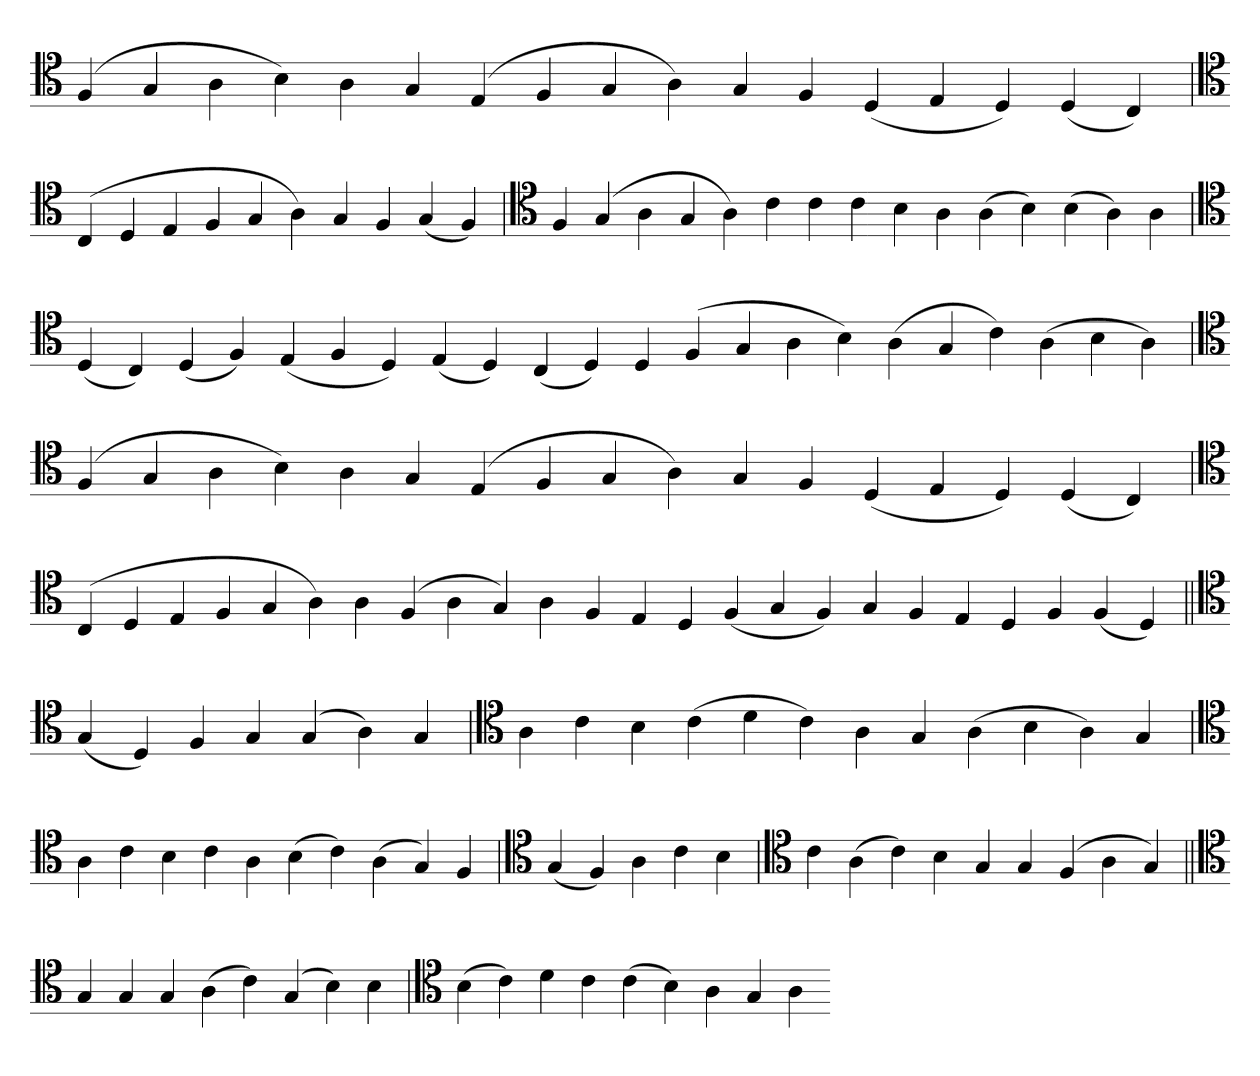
**kern
*part1
*staff1
*clefC4
=
(4F
4G
4A
4B)
4A
4G
(4E
4F
4G
4A)
4G
4F
(4D
4E
4D)
(4D
4C)
=`
*clefC4
(4C
4D
4E
4F
4G
4A)
4G
4F
(4G
4F)
='
*clefC4
4F
(4G
4A
4G
4A)
4c
4c
4c
4B
4A
(4A
4B)
(4B
4A)
4A
=
*clefC4
(4D
4C)
(4D
4F)
(4E
4F
4D)
(4E
4D)
(4C
4D)
4D
(4F
4G
4A
4B)
(4A
4G
4c)
(4A
4B
4A)
=`
*clefC4
(4F
4G
4A
4B)
4A
4G
(4E
4F
4G
4A)
4G
4F
(4D
4E
4D)
(4D
4C)
='
*clefC4
(4C
4D
4E
4F
4G
4A)
4A
(4F
4A
4G)
4A
4F
4E
4D
(4F
4G
4F)
4G
4F
4E
4D
4F
(4F
4D)
=||
*clefC4
(4G
4D)
4F
4G
(4G
4A)
4G
=`
*clefC4
4A
4c
4B
(4c
4d
4c)
4A
4G
(4A
4B
4A)
4G
='
*clefC4
4A
4c
4B
4c
4A
(4B
4c)
(4A
4G)
4F
='
*clefC4
(4G
4F)
4A
4c
4B
=`
*clefC4
4c
(4A
4c)
4B
4G
4G
(4F
4A
4G)
=||
*clefC4
4G
4G
4G
(4A
4c)
(4G
4B)
4B
=`
*clefC4
(4B
4c)
4d
4c
(4c
4B)
4A
4G
4A
=-
*-
